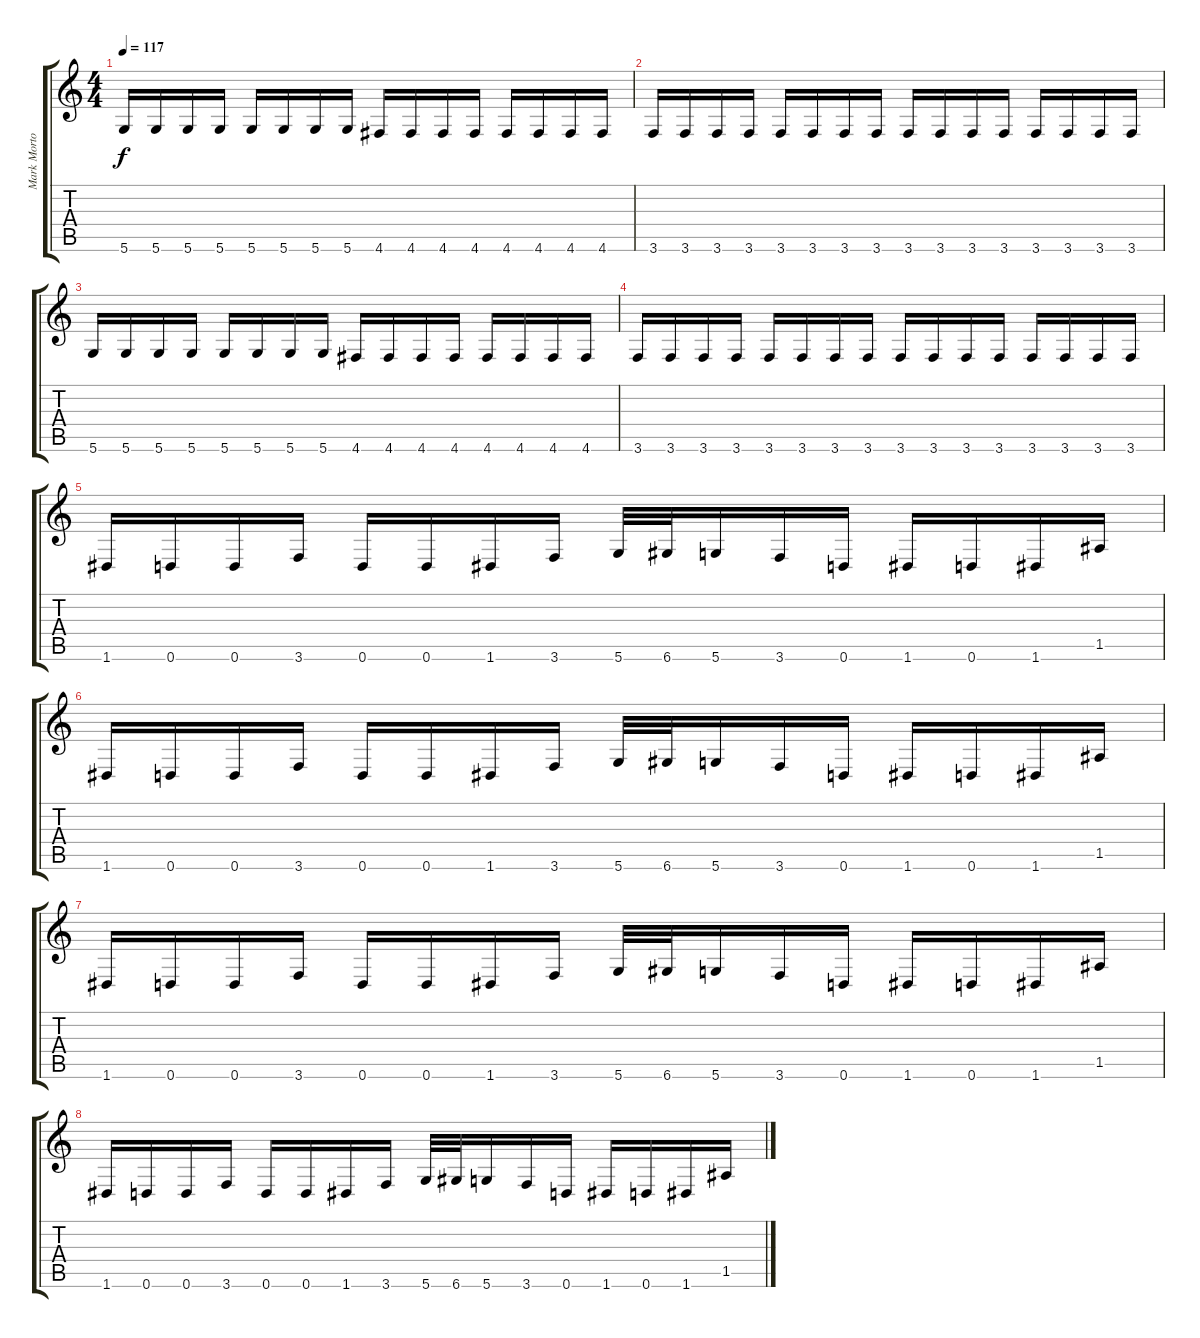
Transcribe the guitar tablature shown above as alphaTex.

\track ("Mark Morton" "Mark Morto") {instrument distortionguitar}
\staff {score tabs}
\tuning (E4 B3 G3 D3 A2 D2) {hide}
\ts (4 4)
\tempo 117
\clef g2
\ks c
5.6.16{dy f} 5.6.16 5.6.16 5.6.16 5.6.16 5.6.16 5.6.16 5.6.16 4.6.16 4.6.16 4.6.16 4.6.16 4.6.16 4.6.16 4.6.16 4.6.16 |
3.6.16 3.6.16 3.6.16 3.6.16 3.6.16 3.6.16 3.6.16 3.6.16 3.6.16 3.6.16 3.6.16 3.6.16 3.6.16 3.6.16 3.6.16 3.6.16 |
5.6.16 5.6.16 5.6.16 5.6.16 5.6.16 5.6.16 5.6.16 5.6.16 4.6.16 4.6.16 4.6.16 4.6.16 4.6.16 4.6.16 4.6.16 4.6.16 |
3.6.16 3.6.16 3.6.16 3.6.16 3.6.16 3.6.16 3.6.16 3.6.16 3.6.16 3.6.16 3.6.16 3.6.16 3.6.16 3.6.16 3.6.16 3.6.16 |
1.6.16 0.6.16 0.6.16 3.6.16 0.6.16 0.6.16 1.6.16 3.6.16 5.6.32 6.6.32 5.6.16 3.6.16 0.6.16 1.6.16 0.6.16 1.6.16 1.5.16 |
1.6.16 0.6.16 0.6.16 3.6.16 0.6.16 0.6.16 1.6.16 3.6.16 5.6.32 6.6.32 5.6.16 3.6.16 0.6.16 1.6.16 0.6.16 1.6.16 1.5.16 |
1.6.16 0.6.16 0.6.16 3.6.16 0.6.16 0.6.16 1.6.16 3.6.16 5.6.32 6.6.32 5.6.16 3.6.16 0.6.16 1.6.16 0.6.16 1.6.16 1.5.16 |
1.6.16 0.6.16 0.6.16 3.6.16 0.6.16 0.6.16 1.6.16 3.6.16 5.6.32 6.6.32 5.6.16 3.6.16 0.6.16 1.6.16 0.6.16 1.6.16 1.5.16
